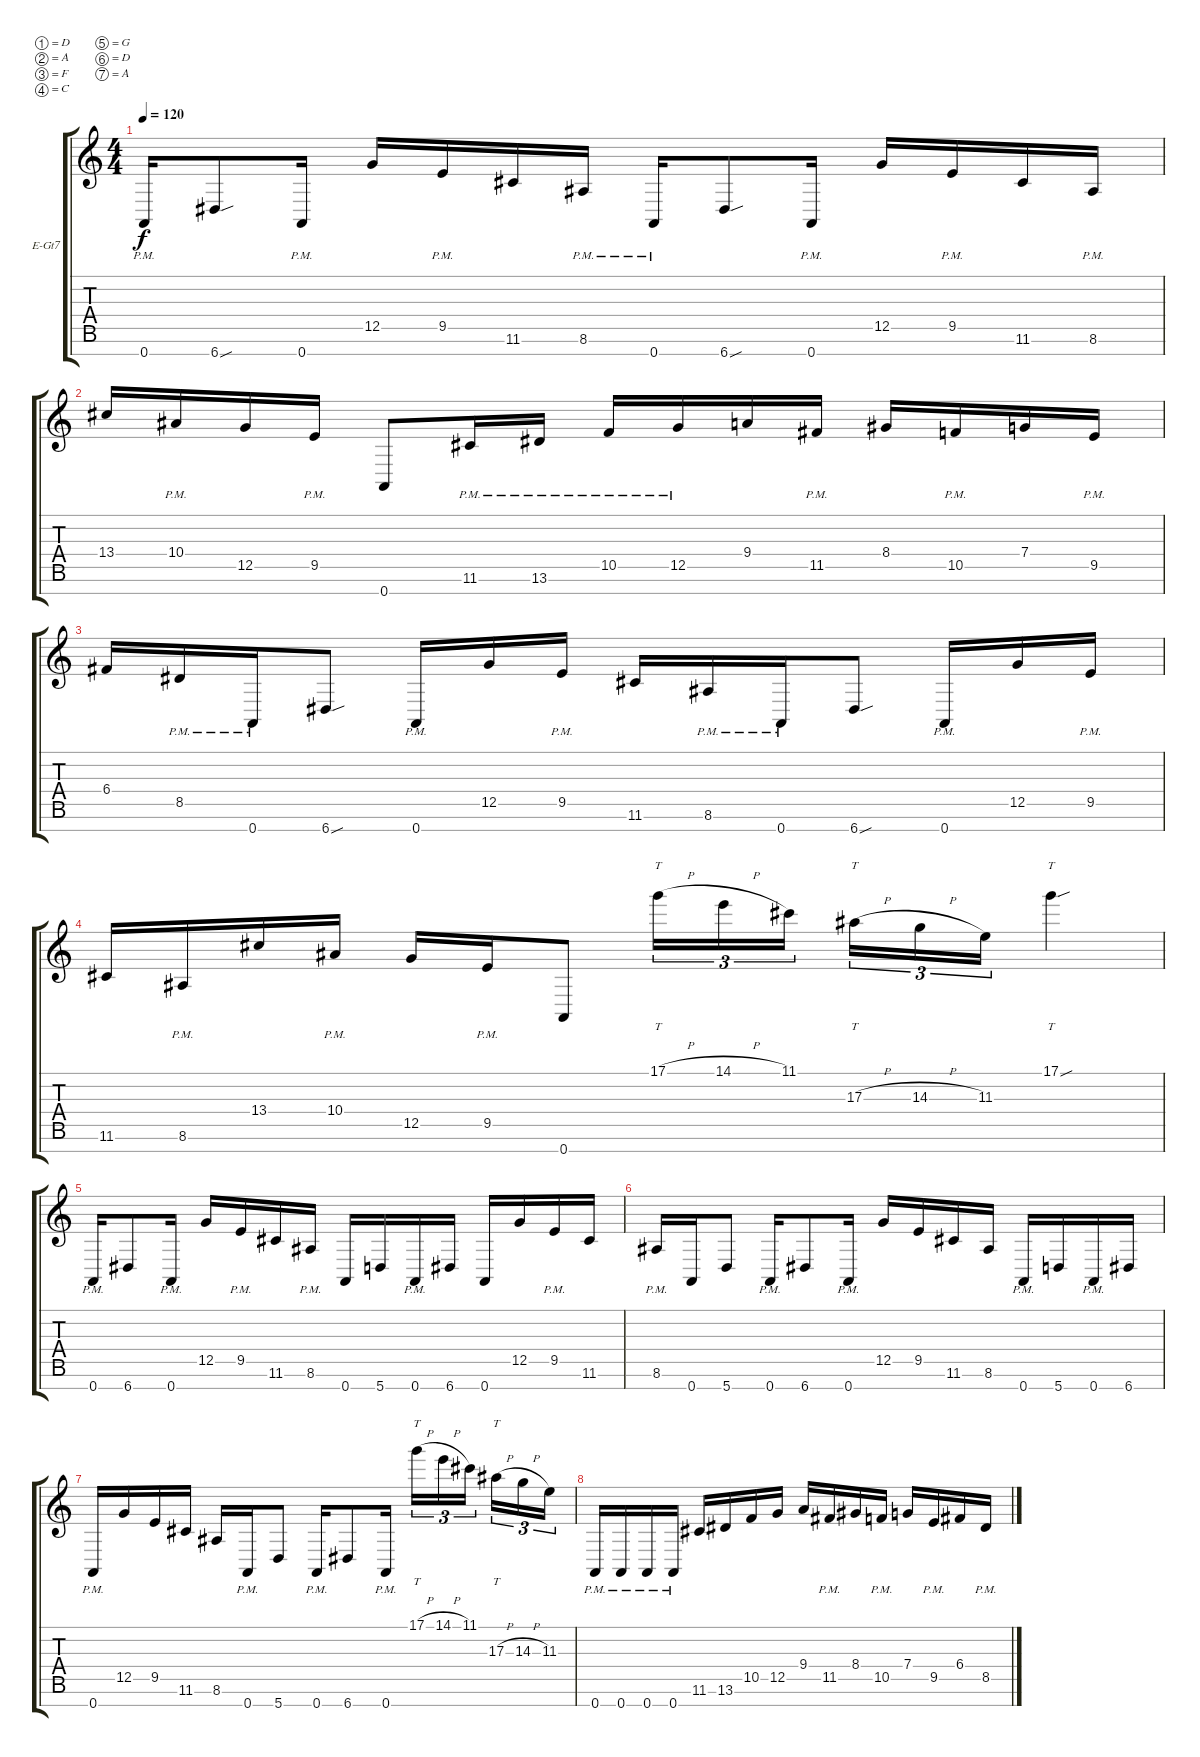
\bracketExtendMode groupsimilarinstruments
\firstSystemTrackNameOrientation horizontal
\otherSystemsTrackNameOrientation horizontal
\track ("Track 1" "E-Gt7") {instrument distortionguitar}
\staff {score tabs}
\tuning (D4 A3 F3 C3 G2 D2 A1)
\ts (4 4)
\tempo 120
\clef g2
\ks c
0.7{pm}.16{dy f} 6.7{sou}.8 0.7{pm}.16 12.5.16 9.5{pm}.16 11.6.16 8.6{pm}.16 0.7{pm}.16 6.7{sou}.8 0.7{pm}.16 12.5.16 9.5{pm}.16 11.6.16 8.6{pm}.16 |
13.4.16 10.4{pm}.16 12.5.16 9.5{pm}.16 0.7.8 11.6{pm}.16 13.6{pm}.16 10.5{pm}.16 12.5{pm}.16 9.4.16 11.5{pm}.16 8.4.16 10.5{pm}.16 7.4.16 9.5{pm}.16 |
6.4.16 8.5{pm}.16 0.7{pm}.16 6.7{sou}.8 0.7{pm}.16 12.5.16 9.5{pm}.16 11.6.16 8.6{pm}.16 0.7{pm}.16 6.7{sou}.8 0.7{pm}.16 12.5.16 9.5{pm}.16 |
11.6.16 8.6{pm}.16 13.4.16 10.4{pm}.16 12.5.16 9.5{pm}.16 0.7.8 17.1{h}.16{tt tu (3 2)} 14.1{h}.16{tu (3 2)} 11.1.16{tu (3 2)} 17.3{h}.16{tt tu (3 2)} 14.3{h}.16{tu (3 2)} 11.3.16{tu (3 2)} 17.1{sou}.4{tt} |
0.7{pm}.16 6.7.8 0.7{pm}.16 12.5.16 9.5{pm}.16 11.6.16 8.6{pm}.16 0.7.16 5.7.16 0.7{pm}.16 6.7.16 0.7.16 12.5.16 9.5{pm}.16 11.6.16 |
8.6{pm}.16 0.7.16 5.7.8 0.7{pm}.16 6.7.8 0.7{pm}.16 12.5.16 9.5.16 11.6.16 8.6.16 0.7{pm}.16 5.7.16 0.7{pm}.16 6.7.16 |
0.7{pm}.16 12.5.16 9.5.16 11.6.16 8.6.16 0.7{pm}.16 5.7.8 0.7{pm}.16 6.7.8 0.7{pm}.16 17.1{h}.16{tt tu (3 2)} 14.1{h}.16{tu (3 2)} 11.1.16{tu (3 2)} 17.3{h}.16{tt tu (3 2)} 14.3{h}.16{tu (3 2)} 11.3.16{tu (3 2)} |
0.7{pm}.16 0.7{pm}.16 0.7{pm}.16 0.7{pm}.16 11.6.16 13.6.16 10.5.16 12.5.16 9.4.16 11.5{pm}.16 8.4.16 10.5{pm}.16 7.4.16 9.5{pm}.16 6.4.16 8.5{pm}.16
